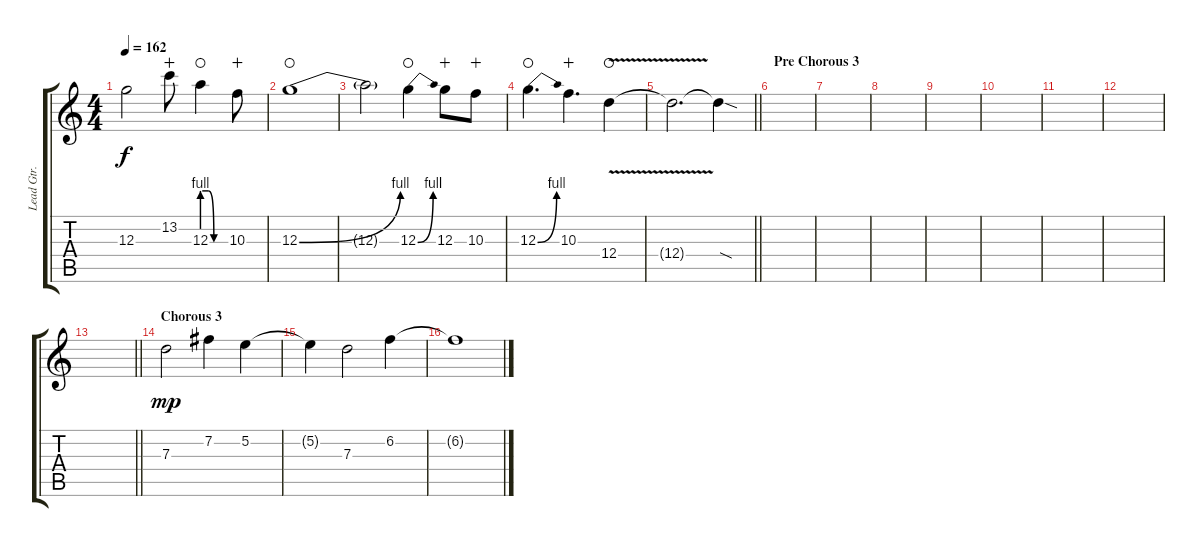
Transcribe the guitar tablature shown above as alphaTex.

\track ("Lead Gtr." "Lead Gtr.") {instrument distortionguitar}
\staff {score tabs}
\tuning (E4 B3 G3 D3 A2 D2) {hide}
\ts (4 4)
\tempo 162
\clef g2
\ks c
12.3{t}.2{dy f} 13.2.8{wahc} 12.3{be (custom 0 4 15 4 30 0 60 0)}.4{waho} 10.3.8{wahc} |
12.3{be (bend 0 0 60 4)}.1{waho} |
12.3{t}.2 12.3{be (bend 0 0 60 4)}.4{waho} 12.3.8{wahc} 10.3.8{wahc} |
12.3{be (bend 0 0 60 4)}.4{d waho} 10.3.4{d wahc} 12.4{v}.4{waho} |
\barLineRight lightlight
12.4{t}.2{d} 12.4{sod t}.4 |
\section ("" "Pre Chorous 3")
|
|
|
|
|
|
|
\barLineRight lightlight
|
\section ("" "Chorous 3")
7.3.2{dy mp} 7.2.4 5.2.4 |
5.2{t}.4 7.3.2 6.2.4 |
6.2{t}.1
